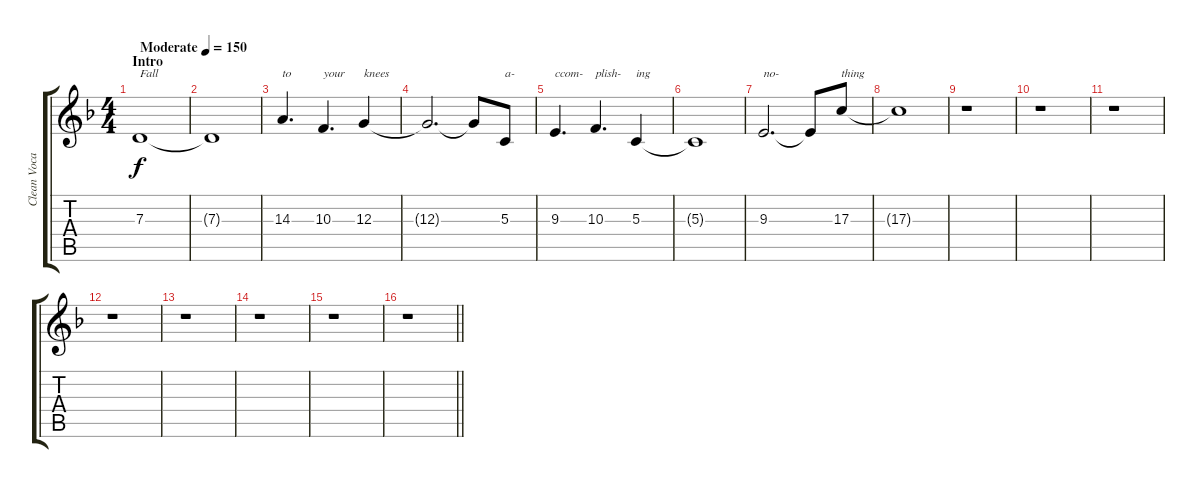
\track ("Clean Vocals" "Clean Voca") {instrument synthvoice}
\staff {score tabs}
\tuning (E4 B3 G3 D3 A2 D2) {hide}
\ts (4 4)
\section ("" "Intro")
\tempo (150 "Moderate")
\clef g2
\ks f
7.3.1{txt "Fall" dy f instrument synthvoice} |
7.3{t}.1 |
14.3.4{d txt "to"} 10.3.4{d txt "your"} 12.3.4{txt "knees"} |
12.3{t}.2{d} 12.3{t}.8 5.3.8{txt "a-"} |
9.3.4{d txt "ccom-"} 10.3.4{d txt "plish-"} 5.3.4{txt "ing"} |
5.3{t}.1 |
9.3.2{d txt "no-"} 9.3{t}.8 17.3.8{txt "thing"} |
17.3{t}.1 |
r.1 |
r.1 |
r.1 |
r.1 |
r.1 |
r.1 |
r.1 |
\barLineRight lightlight
r.1
